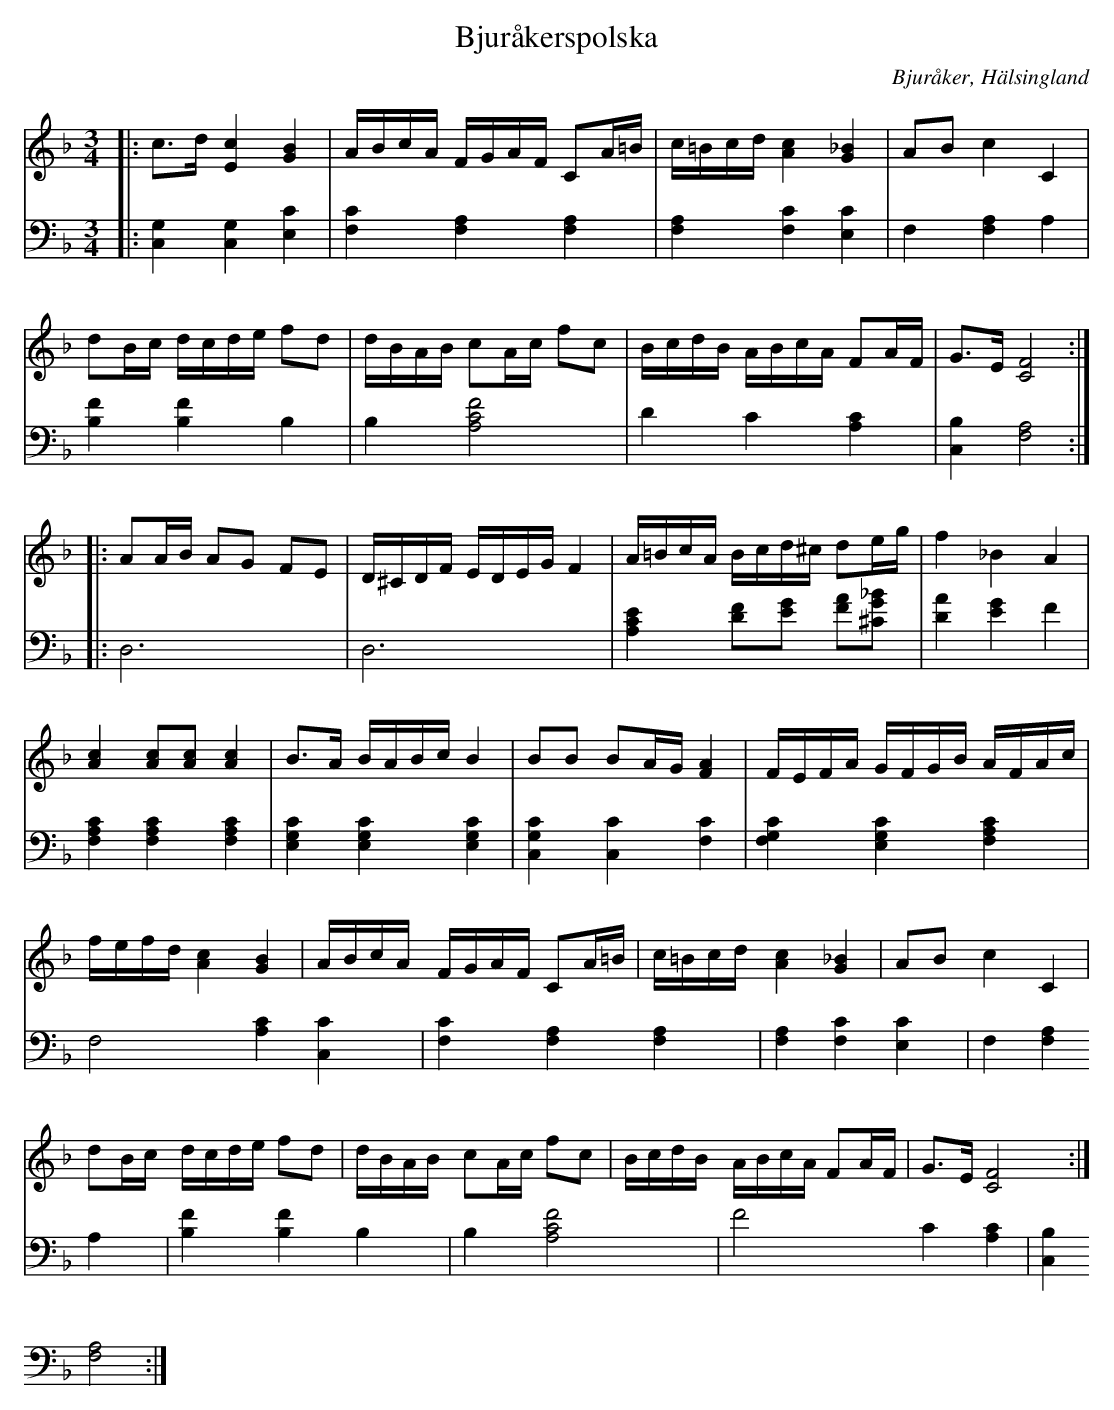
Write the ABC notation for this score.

X:1
T: Bjuråkerspolska
O: Bjuråker, Hälsingland
M: 3/4
L: 1/16
K: F
V:1
V:2
V:3 merge
V:1
|: c2>d2 [E4c4] [G4B4]|ABcA FGAF C2A=B|c=Bcd [A4c4] [G4_B4]|A2B2 c4 C4 |
d2Bc dcde f2d2|dBAB c2Ac f2c2|BcdB ABcA F2AF|G2>E2 [C8F8]:|
|:A2AB A2G2 F2E2|D^CDF EDEG F4|A=BcA Bcd^c d2eg|f4 _B4 A4 |
[A4c4] [A2c2][A2c2] [A4c4]|B2>A2 BABc B4|B2B2 B2AG [F4A4]|FEFA GFGB AFAc|
fefd [A4c4] [G4B4]|ABcA FGAF C2A=B|c=Bcd [A4c4] [G4_B4]|A2B2 c4 C4 |
d2Bc dcde f2d2|dBAB c2Ac f2c2|BcdB ABcA F2AF|G2>E2 [C8F8]:|
V:2 clef=bass
|: [C,4G,4] [C,4G,4] [E,4C4]|[F,4C4] [F,4A,4] [F,4A,4]|[F,4A,4] [F,4C4] [E,4C4]| F,4 [F,4A,4] A,4|
[B,4F4] [B,4F4] B,4|B,4 [A,8C8F8]|D4 C4 [A,4C4]|[C,4B,4] [F,8A,8]:|
|:D,12|D,12|[A,4C4E4] [D2F2][E2G2] [F2A2][^C2G2_B2]|
[D4A4] [E4G4] F4|[F,4A,4C4] [F,4A,4C4] [F,4A,4C4]|[E,4G,4C4] [E,4G,4C4] [E,4G,4C4]|[C,4G,4C4] [C,4C4] [F,4C4]|
[F,4G,4C4] [E,4G,4C4] [F,4A,4C4]|F,8 [A,4C4] [C,4C4]|[F,4C4] [F,4A,4] [F,4A,4]|[F,4A,4] [F,4C4] [E,4C4]|
F,4 [F,4A,4] A,4|[B,4F4] [B,4F4] B,4|B,4 [A,8C8F8]|F8 C4 [A,4C4]|[C,4B,4] [F,8A,8]:|
